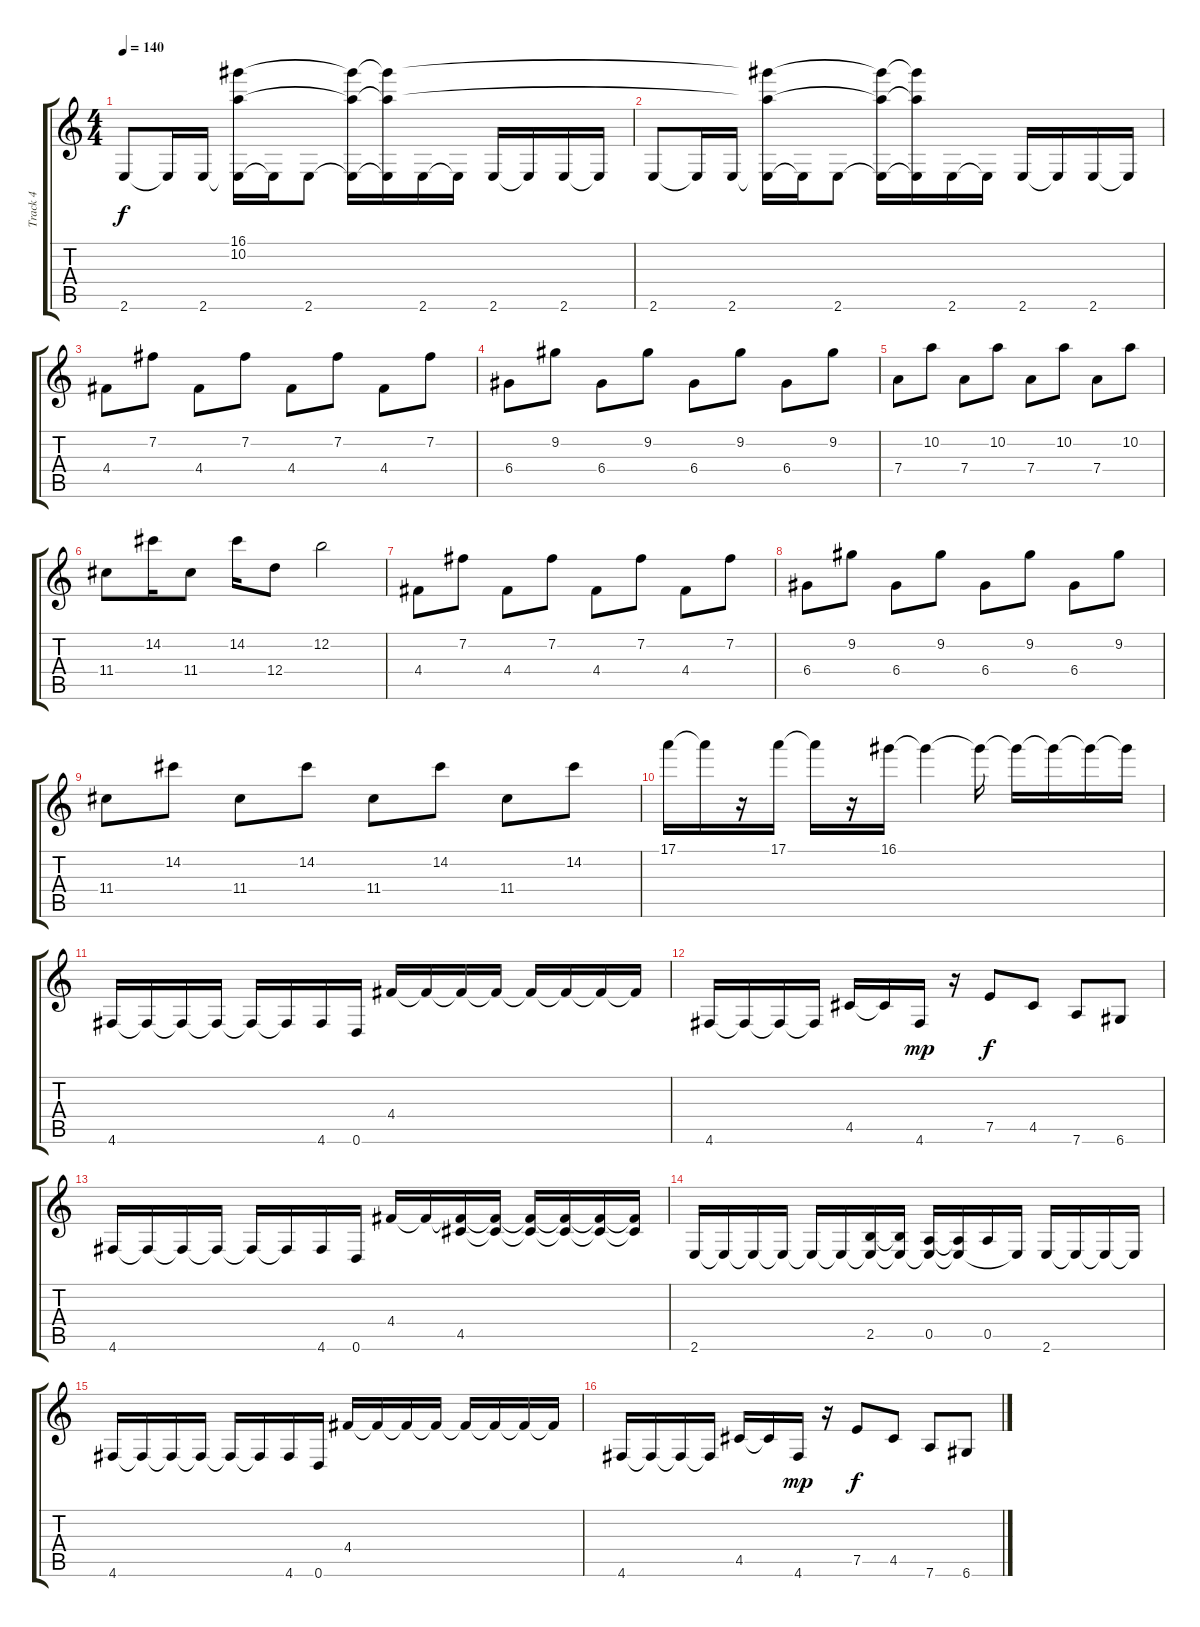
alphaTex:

\track ("Track 4" "Track 4") {instrument distortionguitar}
\staff {score tabs}
\tuning (E4 B3 G3 D3 A2 D2) {hide}
\ts (4 4)
\tempo 140
\clef g2
\ks c
2.6.8{dy f} 2.6{t}.16 2.6.16 (16.1{t} 10.2{t} 2.6{t}).16 2.6{t}.16 2.6.8 (16.1{t} 10.2{t} 2.6{t}).16 (16.1{t} 10.2{t} 2.6{t}).16 2.6.16 2.6{t}.16 2.6.16 2.6{t}.16 2.6.16 2.6{t}.16 |
2.6.8 2.6{t}.16 2.6.16 (16.1{t} 10.2{t} 2.6{t}).16 2.6{t}.16 2.6.8 (16.1{t} 10.2{t} 2.6{t}).16 (16.1{t} 10.2{t} 2.6{t}).16 2.6.16 2.6{t}.16 2.6.16 2.6{t}.16 2.6.16 2.6{t}.16 |
4.4.8 7.2.8 4.4.8 7.2.8 4.4.8 7.2.8 4.4.8 7.2.8 |
6.4.8 9.2.8 6.4.8 9.2.8 6.4.8 9.2.8 6.4.8 9.2.8 |
7.4.8 10.2.8 7.4.8 10.2.8 7.4.8 10.2.8 7.4.8 10.2.8 |
11.4.8 14.2.16 11.4.8 14.2.16 12.4.8 12.2.2 |
4.4.8 7.2.8 4.4.8 7.2.8 4.4.8 7.2.8 4.4.8 7.2.8 |
6.4.8 9.2.8 6.4.8 9.2.8 6.4.8 9.2.8 6.4.8 9.2.8 |
11.4.8 14.2.8 11.4.8 14.2.8 11.4.8 14.2.8 11.4.8 14.2.8 |
17.1.16 17.1{t}.16 r.16 17.1.16 17.1{t}.16 r.16 16.1.16 16.1{t}.4 16.1{t}.16 16.1{t}.16 16.1{t}.16 16.1{t}.16 16.1{t}.16 |
4.6.16 4.6{t}.16 4.6{t}.16 4.6{t}.16 4.6{t}.16 4.6{t}.16 4.6.16 0.6.16 4.4.16 4.4{t}.16 4.4{t}.16 4.4{t}.16 4.4{t}.16 4.4{t}.16 4.4{t}.16 4.4{t}.16 |
4.6.16 4.6{t}.16 4.6{t}.16 4.6{t}.16 4.5.16 4.5{t}.16 4.6.16{dy mp} r.16 7.5.8{dy f} 4.5.8 7.6.8 6.6.8 |
4.6.16 4.6{t}.16 4.6{t}.16 4.6{t}.16 4.6{t}.16 4.6{t}.16 4.6.16 0.6.16 4.4.16 4.4{t}.16 (4.4{t} 4.5).16 (4.4{t} 4.5{t}).16 (4.4{t} 4.5{t}).16 (4.4{t} 4.5{t}).16 (4.4{t} 4.5{t}).16 (4.4{t} 4.5{t}).16 |
2.6.16 2.6{t}.16 2.6{t}.16 2.6{t}.16 2.6{t}.16 2.6{t}.16 (2.5 2.6{t}).16 (2.5{t} 2.6{t}).16 (0.5 2.6{t}).16 (0.5{t} 2.6{t}).16 0.5.16 2.6{t}.16 2.6.16 2.6{t}.16 2.6{t}.16 2.6{t}.16 |
4.6.16 4.6{t}.16 4.6{t}.16 4.6{t}.16 4.6{t}.16 4.6{t}.16 4.6.16 0.6.16 4.4.16 4.4{t}.16 4.4{t}.16 4.4{t}.16 4.4{t}.16 4.4{t}.16 4.4{t}.16 4.4{t}.16 |
4.6.16 4.6{t}.16 4.6{t}.16 4.6{t}.16 4.5.16 4.5{t}.16 4.6.16{dy mp} r.16 7.5.8{dy f} 4.5.8 7.6.8 6.6.8
